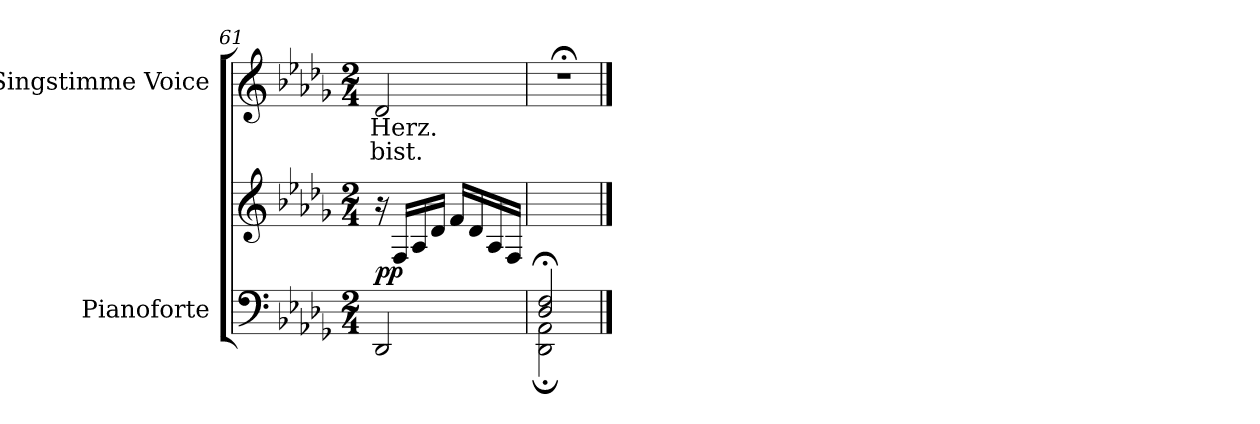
**kern	**kern	**dynam	**kern	**text	**text
*part2	*part2	*part2	*part1	*part1	*part1
*staff3	*staff2	*staff2/3	*staff1	*staff1	*staff1
*I"Pianoforte	*	*	*I"Singstimme Voice	*	*
*I'Pno	*	*	*	*	*
*clefF4	*clefG2	*	*clefG2	*	*
*k[b-e-a-d-g-]	*k[b-e-a-d-g-]	*	*k[b-e-a-d-g-]	*	*
*M2/4	*M2/4	*	*M2/4	*	*
=61	=61	=61	=61	=61	=61
!	!	!LO:DY:b	!	!	!
2DD-/	16r	pp	2d-/	Herz.	bist.
.	16F/LL	.	.	.	.
.	16A-/	.	.	.	.
.	16d-/JJ	.	.	.	.
.	16f/LL	.	.	.	.
.	16d-/	.	.	.	.
.	16A-/	.	.	.	.
.	16F/JJ	.	.	.	.
=62	=62	=62	=62	=62	=62
*^	*	*	*	*	*
2D-/;< 2F/;<	2DD-\; 2AA-\;	2ryy	.	2r;<	.	.
*v	*v	*	*	*	*	*
==	==	==	==	==	==
*-	*-	*-	*-	*-	*-
